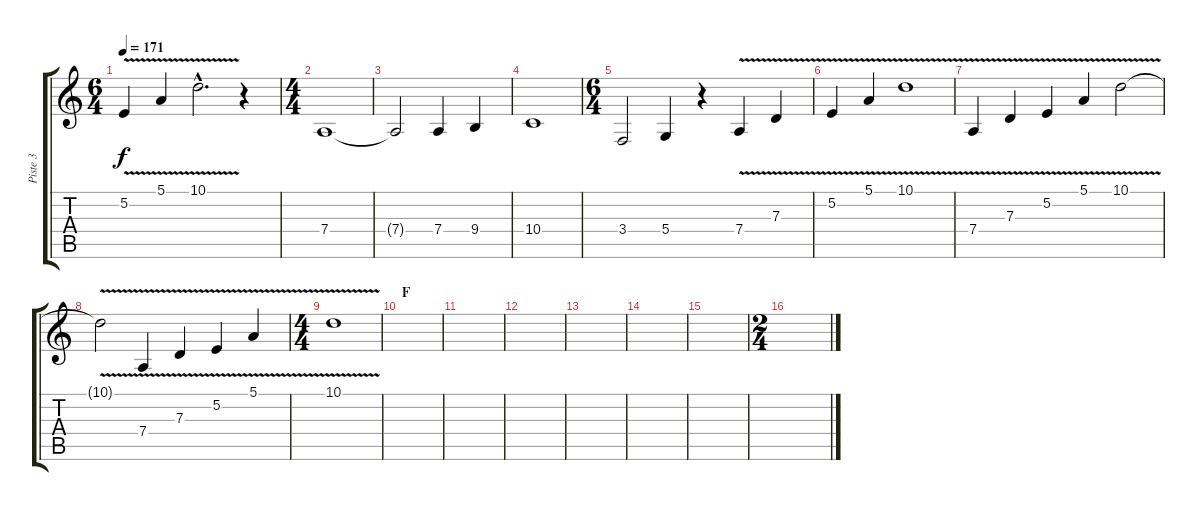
\track ("Piste 3" "Piste 3") {instrument lead8bassandlead}
\staff {score tabs}
\tuning (E4 B3 G3 D3 A2 E2) {hide}
\ts (6 4)
\tempo 171
\clef g2
\ks c
5.2{v}.4{dy f} 5.1{v}.4 10.1{v hac}.2{d} r.4 |
\ts (4 4)
7.4.1 |
7.4{t}.2 7.4.4 9.4.4 |
10.4.1 |
\ts (6 4)
3.4.2 5.4.4 r.4 7.4{v}.4 7.3{v}.4 |
5.2{v}.4 5.1{v}.4 10.1{v}.1 |
7.4{v}.4 7.3{v}.4 5.2{v}.4 5.1{v}.4 10.1{v}.2 |
10.1{t}.2 7.4{v}.4 7.3{v}.4 5.2{v}.4 5.1{v}.4 |
\ts (4 4)
10.1{v}.1 |
\section ("" "F")
|
|
|
|
|
|
\ts (2 4)
